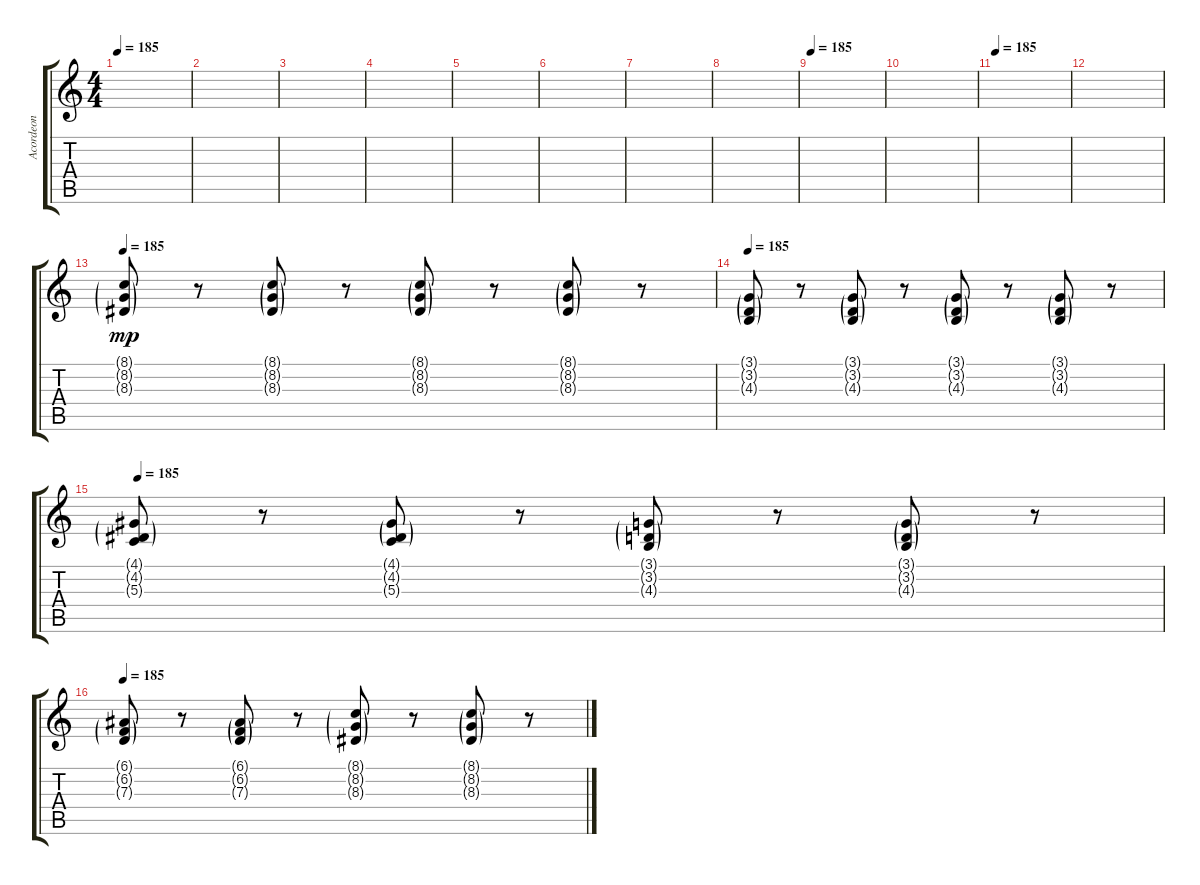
\track ("Acordeon" "Acordeon") {instrument accordion}
\staff {score tabs}
\tuning (E4 B3 G3 D3 A2 E2) {hide}
\ts (4 4)
\tempo 185
\clef g2
\ks c
|
|
|
|
|
|
|
|
\tempo 185
|
|
\tempo 185
|
|
\tempo 185
(8.1{g} 8.2{g} 8.3{g}).8{dy mp} r.8 (8.1{g} 8.2{g} 8.3{g}).8 r.8 (8.1{g} 8.2{g} 8.3{g}).8 r.8 (8.1{g} 8.2{g} 8.3{g}).8 r.8 |
\tempo 185
(3.1{g} 3.2{g} 4.3{g}).8 r.8 (3.1{g} 3.2{g} 4.3{g}).8 r.8 (3.1{g} 3.2{g} 4.3{g}).8 r.8 (3.1{g} 3.2{g} 4.3{g}).8 r.8 |
\tempo 185
(4.1{g} 4.2{g} 5.3{g}).8 r.8 (4.1{g} 4.2{g} 5.3{g}).8 r.8 (3.1{g} 3.2{g} 4.3{g}).8 r.8 (3.1{g} 3.2{g} 4.3{g}).8 r.8 |
\tempo 185
(6.1{g} 6.2{g} 7.3{g}).8 r.8 (6.1{g} 6.2{g} 7.3{g}).8 r.8 (8.1{g} 8.2{g} 8.3{g}).8 r.8 (8.1{g} 8.2{g} 8.3{g}).8 r.8
